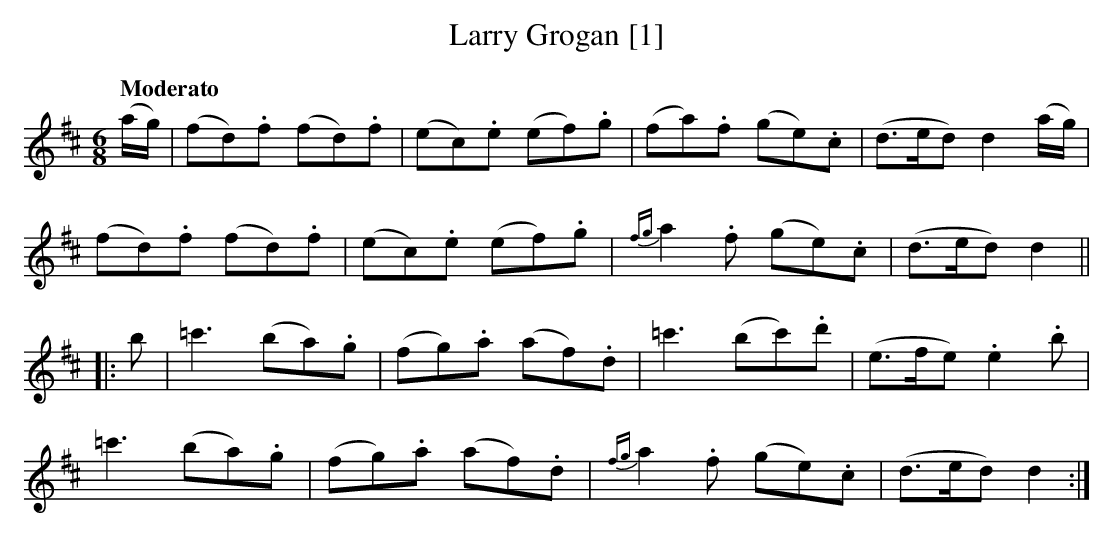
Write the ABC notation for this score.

X:1
T:Larry Grogan [1]
M:6/8
L:1/8
Q:"Moderato"
K:D
(a/g/)|(fd).f (fd).f|(ec).e (ef).g|(fa).f (ge).c|(d>ed) d2 (a/g/)|
(fd).f (fd).f|(ec).e (ef).g|{fg}a2.f (ge).c|(d>ed) d2||
|:b|=c'3 (ba).g|(fg).a (af).d|=c'3 (bc').d'|(e>fe) .e2.b|
=c'3 (ba).g|(fg).a (af).d|{fg}a2.f (ge).c|(d>ed) d2:|]
